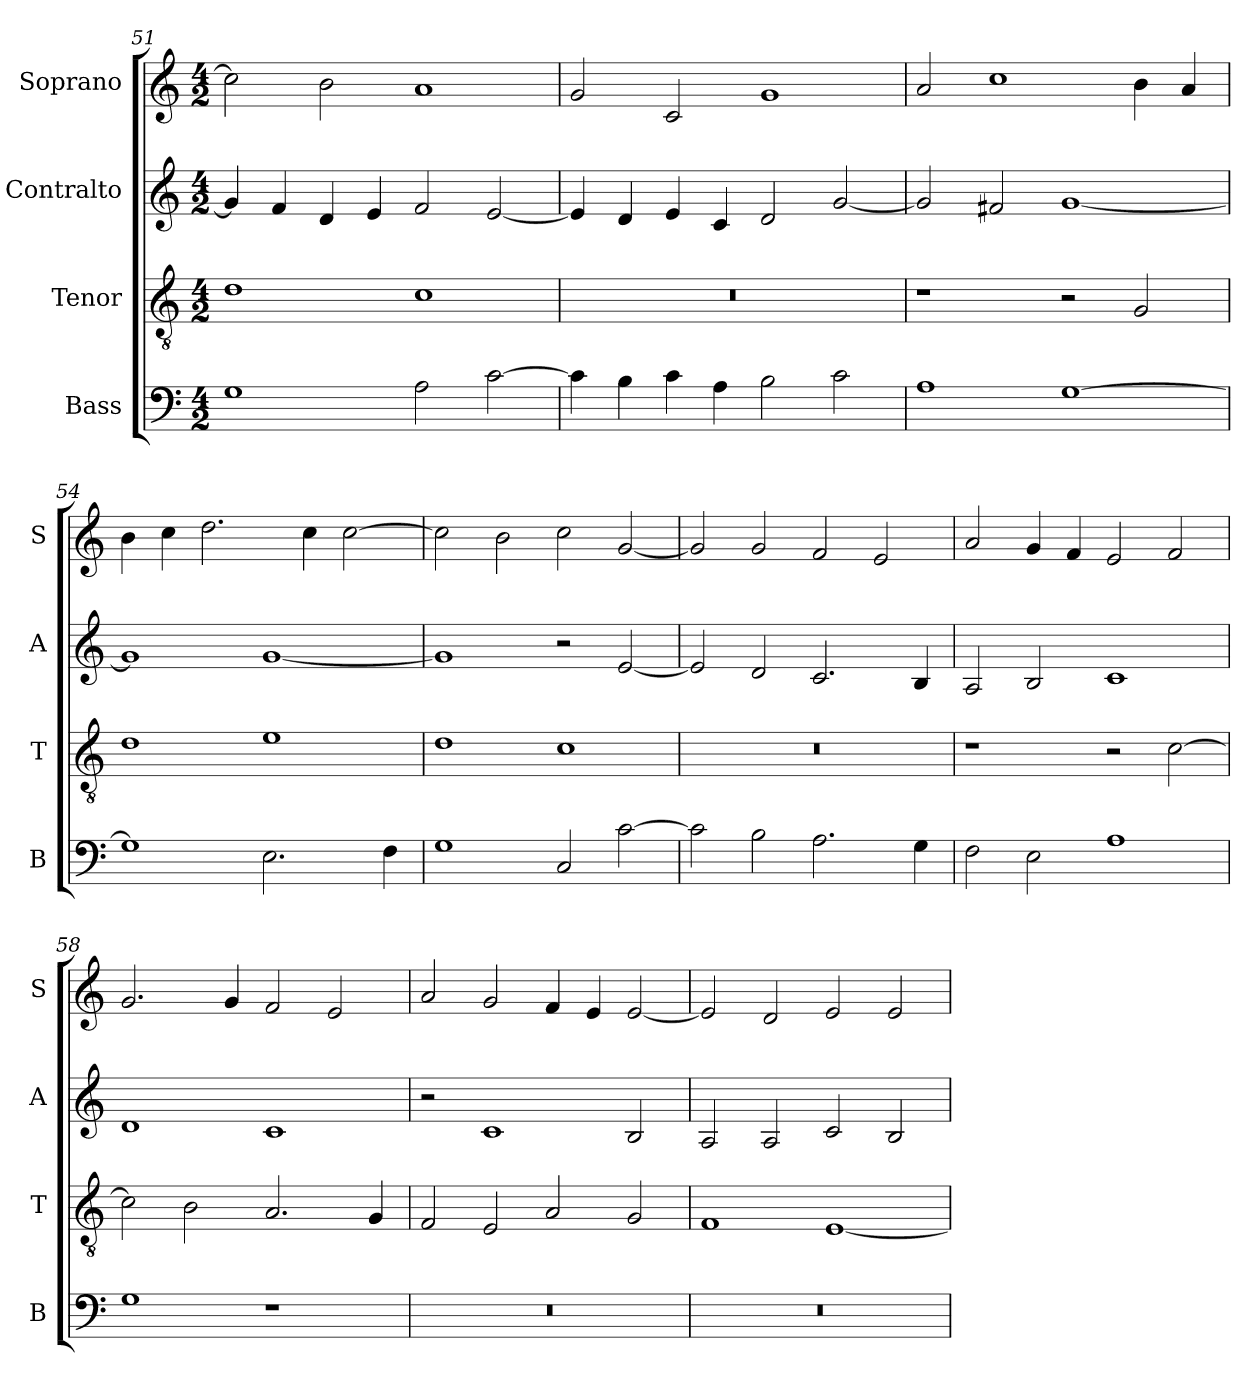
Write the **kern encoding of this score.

**kern	**kern	**kern	**kern
*part4	*part3	*part2	*part1
*staff4	*staff3	*staff2	*staff1
*I"Bass	*I"Tenor	*I"Contralto	*I"Soprano
*I'B	*I'T	*I'A	*I'S
*clefF4	*clefGv2	*clefG2	*clefG2
*k[]	*k[]	*k[]	*k[]
*C:ion	*C:ion	*C:ion	*C:ion
*M4/2	*M4/2	*M4/2	*M4/2
=51	=51	=51	=51
1G	1d	4g]	2cc]
.	.	4f	.
.	.	4d	2b
.	.	4e	.
2A	1c	2f	1a
[2c	.	[2e	.
=52	=52	=52	=52
4c]	0r	4e]	2g
4B	.	4d	.
4c	.	4e	2c
4A	.	4c	.
2B	.	2d	1g
2c	.	[2g	.
=53	=53	=53	=53
1A	1r	2g]	2a
.	.	2f#X	1cc
[1G	2r	[1g	.
.	2G	.	4b
.	.	.	4a
=54	=54	=54	=54
1G]	1d	1g]	4b
.	.	.	4cc
.	.	.	2.dd
2.E	1e	[1g	.
.	.	.	4cc
.	.	.	[2cc
4F	.	.	.
=55	=55	=55	=55
1G	1d	1g]	2cc]
.	.	.	2b
2C	1c	2r	2cc
[2c	.	[2e	[2g
=56	=56	=56	=56
2c]	0r	2e]	2g]
2B	.	2d	2g
2.A	.	2.c	2f
.	.	.	2e
4G	.	4B	.
=57	=57	=57	=57
2F	1r	2A	2a
2E	.	2B	4g
.	.	.	4f
1A	2r	1c	2e
.	[2c	.	2f
=58	=58	=58	=58
1G	2c]	1d	2.g
.	2B	.	.
.	.	.	4g
1r	2.A	1c	2f
.	.	.	2e
.	4G	.	.
=59	=59	=59	=59
0r	2F	2r	2a
.	2E	1c	2g
.	2A	.	4f
.	.	.	4e
.	2G	2B	[2e
=60	=60	=60	=60
0r	1F	2A	2e]
.	.	2A	2d
.	[1E	2c	2e
.	.	2B	2e
=	=	=	=
*-	*-	*-	*-
